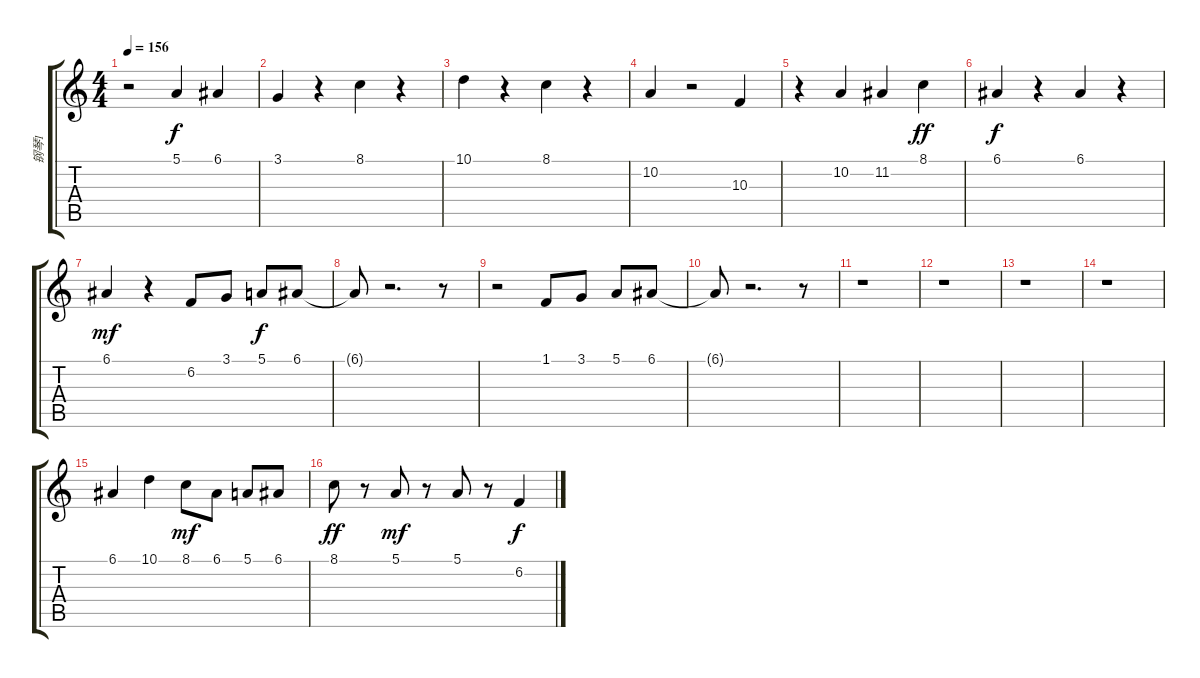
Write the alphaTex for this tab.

\track ("钢琴1" "钢琴1") {instrument acousticgrandpiano}
\staff {score tabs}
\tuning (E4 B3 G3 D3 A2 E2) {hide}
\ts (4 4)
\tempo 156
\clef g2
\ks c
r.2{dy f} 5.1.4 6.1.4 |
3.1.4 r.4 8.1.4 r.4 |
10.1.4 r.4 8.1.4 r.4 |
10.2.4 r.2 10.3.4 |
r.4 10.2.4 11.2.4 8.1.4{dy ff} |
6.1.4{dy f} r.4 6.1.4 r.4 |
6.1.4{dy mf} r.4 6.2.8 3.1.8 5.1.8{dy f} 6.1.8 |
6.1{t}.8 r.2{d} r.8 |
r.2 1.1.8 3.1.8 5.1.8 6.1.8 |
6.1{t}.8 r.2{d} r.8 |
r.1 |
r.1 |
r.1 |
r.1 |
6.1.4 10.1.4 8.1.8{dy mf} 6.1.8 5.1.8 6.1.8 |
8.1.8{dy ff} r.8 5.1.8{dy mf} r.8 5.1.8 r.8 6.2.4{dy f}
